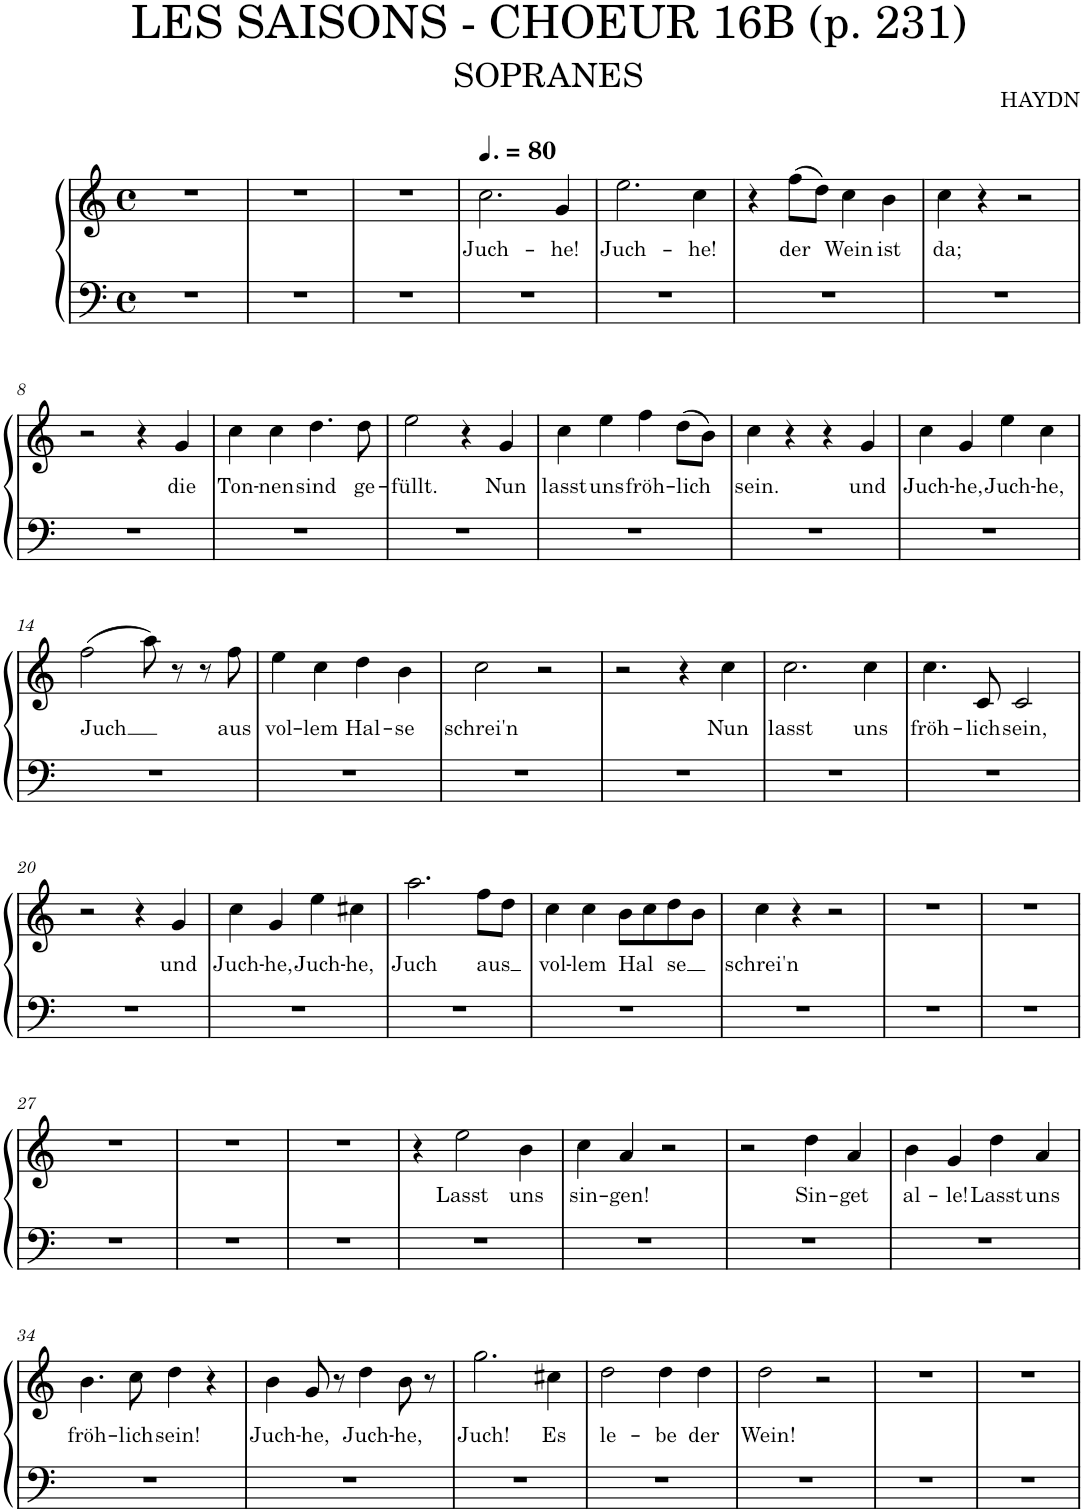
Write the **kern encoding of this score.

**kern	**kern	**text
*part1	*part1	*part1
*staff2	*staff1	*staff1
*I"Piano	*	*
*I'Pno.	*	*
*clefF4	*clefG2	*
*k[]	*k[]	*
*M4/4	*M4/4	*
*met(c)	*met(c)	*
=1	=1	=1
1r	1r	.
=2	=2	=2
1r	1r	.
=3	=3	=3
1r	1r	.
=4	=4	=4
*	*MM120	*
!	!	!LO:LY:b
1r	2.cc\	Juch-
!	!	!LO:LY:b
.	4g/	-he!
=5	=5	=5
!	!	!LO:LY:b
1r	2.ee\	Juch-
!	!	!LO:LY:b
.	4cc\	-he!
=6	=6	=6
1r	4r	.
!	!	!LO:LY:b
.	(8ff\L	der
.	8dd\J)	.
!	!	!LO:LY:b
.	4cc\	Wein
!	!	!LO:LY:b
.	4b\	ist
=7	=7	=7
!	!	!LO:LY:b
1r	4cc\	da;
.	4r	.
.	2r	.
!!LO:LB:g=z
=8	=8	=8
1r	2r	.
.	4r	.
!	!	!LO:LY:b
.	4g/	die
=9	=9	=9
!	!	!LO:LY:b
1r	4cc\	Ton-
!	!	!LO:LY:b
.	4cc\	-nen
!	!	!LO:LY:b
.	4.dd\	sind
!	!	!LO:LY:b
.	8dd\	ge-
=10	=10	=10
!	!	!LO:LY:b
1r	2ee\	-füllt.
.	4r	.
!	!	!LO:LY:b
.	4g/	Nun
=11	=11	=11
!	!	!LO:LY:b
1r	4cc\	lasst
!	!	!LO:LY:b
.	4ee\	uns
!	!	!LO:LY:b
.	4ff\	fröh-
!	!	!LO:LY:b
.	(8dd\L	-lich
.	8b\J)	.
=12	=12	=12
!	!	!LO:LY:b
1r	4cc\	sein.
.	4r	.
.	4r	.
!	!	!LO:LY:b
.	4g/	und
=13	=13	=13
!	!	!LO:LY:b
1r	4cc\	Juch-
!	!	!LO:LY:b
.	4g/	-he,
!	!	!LO:LY:b
.	4ee\	Juch-
!	!	!LO:LY:b
.	4cc\	-he,
!!LO:LB:g=z
=14	=14	=14
!	!	!LO:LY:b
1r	(2ff\	Juch
.	8aa\)	.
.	8r	.
.	8r	.
!	!	!LO:LY:b
.	8ff\	aus
=15	=15	=15
!	!	!LO:LY:b
1r	4ee\	vol-
!	!	!LO:LY:b
.	4cc\	-lem
!	!	!LO:LY:b
.	4dd\	Hal-
!	!	!LO:LY:b
.	4b\	-se
=16	=16	=16
!	!	!LO:LY:b
1r	2cc\	schrei'n
.	2r	.
=17	=17	=17
1r	2r	.
.	4r	.
!	!	!LO:LY:b
.	4cc\	Nun
=18	=18	=18
!	!	!LO:LY:b
1r	2.cc\	lasst
!	!	!LO:LY:b
.	4cc\	uns
=19	=19	=19
!	!	!LO:LY:b
1r	4.cc\	fröh-
!	!	!LO:LY:b
.	8c/	-lich
!	!	!LO:LY:b
.	2c/	sein,
!!LO:LB:g=z
=20	=20	=20
1r	2r	.
.	4r	.
!	!	!LO:LY:b
.	4g/	und
=21	=21	=21
!	!	!LO:LY:b
1r	4cc\	Juch-
!	!	!LO:LY:b
.	4g/	-he,
!	!	!LO:LY:b
.	4ee\	Juch-
!	!	!LO:LY:b
.	4cc#X\	-he,
=22	=22	=22
!	!	!LO:LY:b
1r	2.aa\	Juch
!	!	!LO:LY:b
.	8ff\L	aus
.	8dd\J	.
=23	=23	=23
!	!	!LO:LY:b
1r	4cc\	vol-
!	!	!LO:LY:b
.	4cc\	-lem
!	!	!LO:LY:b
.	8b\L	Hal
.	8cc\	.
!	!	!LO:LY:b
.	8dd\	se
.	8b\J	.
=24	=24	=24
!	!	!LO:LY:b
1r	4cc\	schrei'n
.	4r	.
.	2r	.
=25	=25	=25
1r	1r	.
=26	=26	=26
1r	1r	.
!!LO:LB:g=z
=27	=27	=27
1r	1r	.
=28	=28	=28
1r	1r	.
=29	=29	=29
1r	1r	.
=30	=30	=30
1r	4r	.
!	!	!LO:LY:b
.	2ee\	Lasst
!	!	!LO:LY:b
.	4b\	uns
=31	=31	=31
!	!	!LO:LY:b
1r	4cc\	sin-
!	!	!LO:LY:b
.	4a/	-gen!
.	2r	.
=32	=32	=32
1r	2r	.
!	!	!LO:LY:b
.	4dd\	Sin-
!	!	!LO:LY:b
.	4a/	-get
=33	=33	=33
!	!	!LO:LY:b
1r	4b\	al-
!	!	!LO:LY:b
.	4g/	-le!
!	!	!LO:LY:b
.	4dd\	Lasst
!	!	!LO:LY:b
.	4a/	uns
!!LO:LB:g=z
=34	=34	=34
!	!	!LO:LY:b
1r	4.b\	fröh-
!	!	!LO:LY:b
.	8cc\	-lich
!	!	!LO:LY:b
.	4dd\	sein!
.	4r	.
=35	=35	=35
!	!	!LO:LY:b
1r	4b\	Juch-
!	!	!LO:LY:b
.	8g/	-he,
.	8r	.
!	!	!LO:LY:b
.	4dd\	Juch-
!	!	!LO:LY:b
.	8b\	-he,
.	8r	.
=36	=36	=36
!	!	!LO:LY:b
1r	2.gg\	Juch!
!	!	!LO:LY:b
.	4cc#X\	Es
=37	=37	=37
!	!	!LO:LY:b
1r	2dd\	le-
!	!	!LO:LY:b
.	4dd\	-be
!	!	!LO:LY:b
.	4dd\	der
=38	=38	=38
!	!	!LO:LY:b
1r	2dd\	Wein!
.	2r	.
=39	=39	=39
1r	1r	.
=40	=40	=40
1r	1r	.
=	=	=
*-	*-	*-
